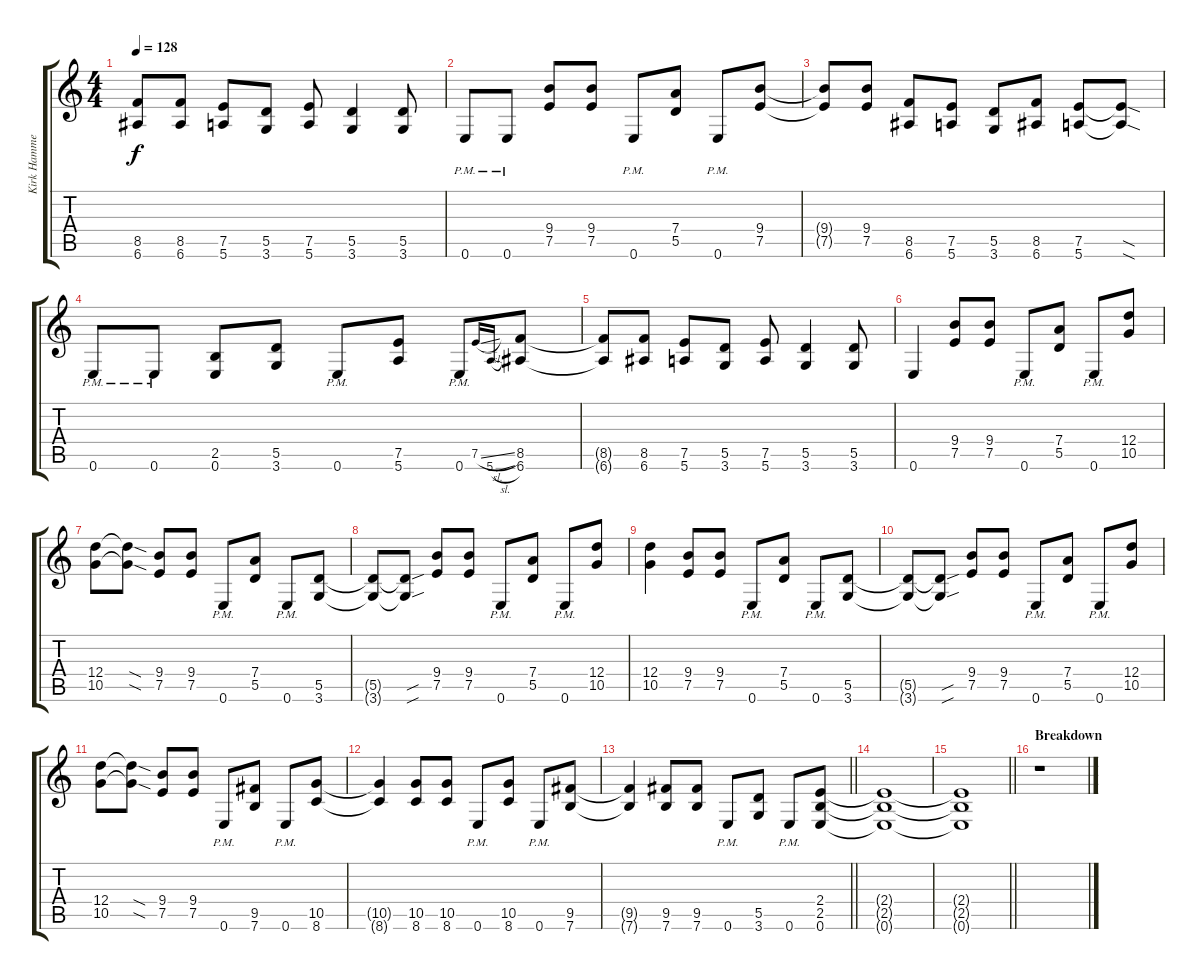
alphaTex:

\track ("Kirk Hammett (Guitar Lead)" "Kirk Hamme") {instrument distortionguitar}
\staff {score tabs}
\tuning (E4 B3 G3 D3 A2 E2) {hide}
\ts (4 4)
\tempo 128
\clef g2
\ks c
(8.5{t} 6.6{t}).8{dy f} (8.5 6.6).8 (7.5 5.6).8 (5.5 3.6).8 (7.5 5.6).8 (5.5 3.6).4 (5.5 3.6).8 |
0.6{pm}.8 0.6{pm}.8 (9.4 7.5).8 (9.4 7.5).8 0.6{pm}.8 (7.4 5.5).8 0.6{pm}.8 (9.4 7.5).8 |
(9.4{t} 7.5{t}).8 (9.4 7.5).8 (8.5 6.6).8 (7.5 5.6).8 (5.5 3.6).8 (8.5 6.6).8 (7.5 5.6).8 (7.5{sod t} 5.6{sod t}).8 |
0.6{pm}.8 0.6{pm}.8 (2.5 0.6).8 (5.5 3.6).8 0.6{pm}.8 (7.5 5.6).8 0.6{pm}.8 7.5{sl}.16{gr onbeat} 5.6{sl}.16{gr onbeat} (8.5 6.6).8 |
(8.5{t} 6.6{t}).8 (8.5 6.6).8 (7.5 5.6).8 (5.5 3.6).8 (7.5 5.6).8 (5.5 3.6).4 (5.5 3.6).8 |
0.6.4 (9.4 7.5).8 (9.4 7.5).8 0.6{pm}.8 (7.4 5.5).8 0.6{pm}.8 (12.4 10.5).8 |
(12.4 10.5).8 (12.4{sod t} 10.5{sod t}).8 (9.4 7.5).8 (9.4 7.5).8 0.6{pm}.8 (7.4 5.5).8 0.6{pm}.8 (5.5 3.6).8 |
(5.5{t} 3.6{t}).8 (5.5{sou t} 3.6{sou t}).8 (9.4 7.5).8 (9.4 7.5).8 0.6{pm}.8 (7.4 5.5).8 0.6{pm}.8 (12.4 10.5).8 |
(12.4 10.5).4 (9.4 7.5).8 (9.4 7.5).8 0.6{pm}.8 (7.4 5.5).8 0.6{pm}.8 (5.5 3.6).8 |
(5.5{t} 3.6{t}).8 (5.5{sou t} 3.6{sou t}).8 (9.4 7.5).8 (9.4 7.5).8 0.6{pm}.8 (7.4 5.5).8 0.6{pm}.8 (12.4 10.5).8 |
(12.4 10.5).8 (12.4{sod t} 10.5{sod t}).8 (9.4 7.5).8 (9.4 7.5).8 0.6{pm}.8 (9.5 7.6).8 0.6{pm}.8 (10.5 8.6).8 |
(10.5{t} 8.6{t}).4 (10.5 8.6).8 (10.5 8.6).8 0.6{pm}.8 (10.5 8.6).8 0.6{pm}.8 (9.5 7.6).8 |
\barLineRight lightlight
(9.5{t} 7.6{t}).4 (9.5 7.6).8 (9.5 7.6).8 0.6{pm}.8 (5.5 3.6).8 0.6{pm}.8 (2.4 2.5 0.6).8 |
(2.4{t} 2.5{t} 0.6{t}).1 |
\barLineRight lightlight
(2.4{t} 2.5{t} 0.6{t}).1 |
\section ("" "Breakdown")
r.1{volume 14}
